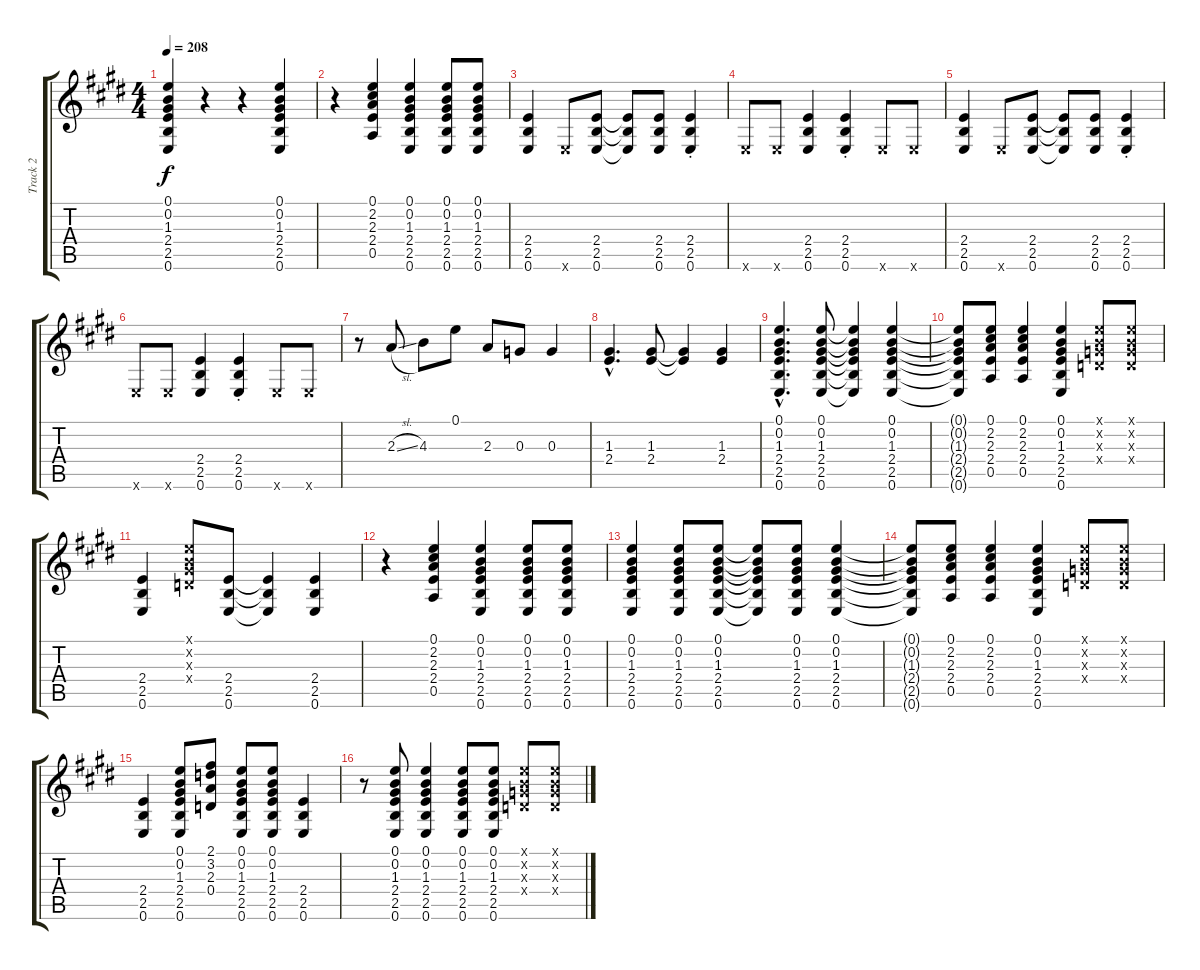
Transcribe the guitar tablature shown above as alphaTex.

\track ("Track 2" "Track 2") {instrument distortionguitar}
\staff {score tabs}
\tuning (E4 B3 G3 D3 A2 E2) {hide}
\ts (4 4)
\tempo 208
\clef g2
\ks e
(0.1 0.2 1.3 2.4 2.5 0.6).4{dy f} r.4 r.4 (0.1 0.2 1.3 2.4 2.5 0.6).4 |
r.4 (0.1 2.2 2.3 2.4 0.5).4 (0.1 0.2 1.3 2.4 2.5 0.6).4 (0.1 0.2 1.3 2.4 2.5 0.6).8 (0.1 0.2 1.3 2.4 2.5 0.6).8 |
(2.4 2.5 0.6).4 0.6{x}.8 (2.4 2.5 0.6).8 (2.4{t} 2.5{t} 0.6{t}).8 (2.4 2.5 0.6).8 (2.4{st} 2.5 0.6).4 |
0.6{x}.8 0.6{x}.8 (2.4 2.5 0.6).4 (2.4{st} 2.5 0.6).4 0.6{x}.8 0.6{x}.8 |
(2.4 2.5 0.6).4 0.6{x}.8 (2.4 2.5 0.6).8 (2.4{t} 2.5{t} 0.6{t}).8 (2.4 2.5 0.6).8 (2.4{st} 2.5 0.6).4 |
0.6{x}.8 0.6{x}.8 (2.4 2.5 0.6).4 (2.4{st} 2.5 0.6).4 0.6{x}.8 0.6{x}.8 |
r.8 2.3{sl}.8 4.3.8 0.1.8 2.3.8 0.3.8 0.3.4 |
(1.3{hac} 2.4{hac}).4{d} (1.3 2.4).8 (1.3{t} 2.4{t}).4 (1.3 2.4).4 |
(0.1{hac} 0.2{hac} 1.3{hac} 2.4{hac} 2.5{hac} 0.6{hac}).4{d} (0.1 0.2 1.3 2.4 2.5 0.6).8 (0.1{t} 0.2{t} 1.3{t} 2.4{t} 2.5{t} 0.6{t}).4 (0.1 0.2 1.3 2.4 2.5 0.6).4 |
(0.1{t} 0.2{t} 1.3{t} 2.4{t} 2.5{t} 0.6{t}).8 (0.1 2.2 2.3 2.4 0.5).8 (0.1 2.2 2.3 2.4 0.5).4 (0.1 0.2 1.3 2.4 2.5 0.6).4 (0.1{x} 0.2{x} 0.3{x} 0.4{x}).8 (0.1{x} 0.2{x} 0.3{x} 0.4{x}).8 |
(2.4 2.5 0.6).4 (0.1{x} 0.2{x} 1.3{x} 0.4{x}).8 (2.4 2.5 0.6).8 (2.4{t} 2.5{t} 0.6{t}).4 (2.4 2.5 0.6).4 |
r.4 (0.1 2.2 2.3 2.4 0.5).4 (0.1 0.2 1.3 2.4 2.5 0.6).4 (0.1 0.2 1.3 2.4 2.5 0.6).8 (0.1 0.2 1.3 2.4 2.5 0.6).8 |
(0.1 0.2 1.3 2.4 2.5 0.6).4 (0.1 0.2 1.3 2.4 2.5 0.6).8 (0.1 0.2 1.3 2.4 2.5 0.6).8 (0.1{t} 0.2{t} 1.3{t} 2.4{t} 2.5{t} 0.6{t}).8 (0.1 0.2 1.3 2.4 2.5 0.6).8 (0.1 0.2 1.3 2.4 2.5 0.6).4 |
(0.1{t} 0.2{t} 1.3{t} 2.4{t} 2.5{t} 0.6{t}).8 (0.1 2.2 2.3 2.4 0.5).8 (0.1 2.2 2.3 2.4 0.5).4 (0.1 0.2 1.3 2.4 2.5 0.6).4 (0.1{x} 0.2{x} 0.3{x} 0.4{x}).8 (0.1{x} 0.2{x} 0.3{x} 0.4{x}).8 |
(2.4 2.5 0.6).4 (0.1 0.2 1.3 2.4 2.5 0.6).8 (2.1 3.2 2.3 0.4).8 (0.1 0.2 1.3 2.4 2.5 0.6).8 (0.1 0.2 1.3 2.4 2.5 0.6).8 (2.4 2.5 0.6).4 |
r.8 (0.1 0.2 1.3 2.4 2.5 0.6).8 (0.1 0.2 1.3 2.4 2.5 0.6).4 (0.1 0.2 1.3 2.4 2.5 0.6).8 (0.1 0.2 1.3 2.4 2.5 0.6).8 (0.1{x} 0.2{x} 0.3{x} 0.4{x}).8 (0.1{x} 0.2{x} 0.3{x} 0.4{x}).8
